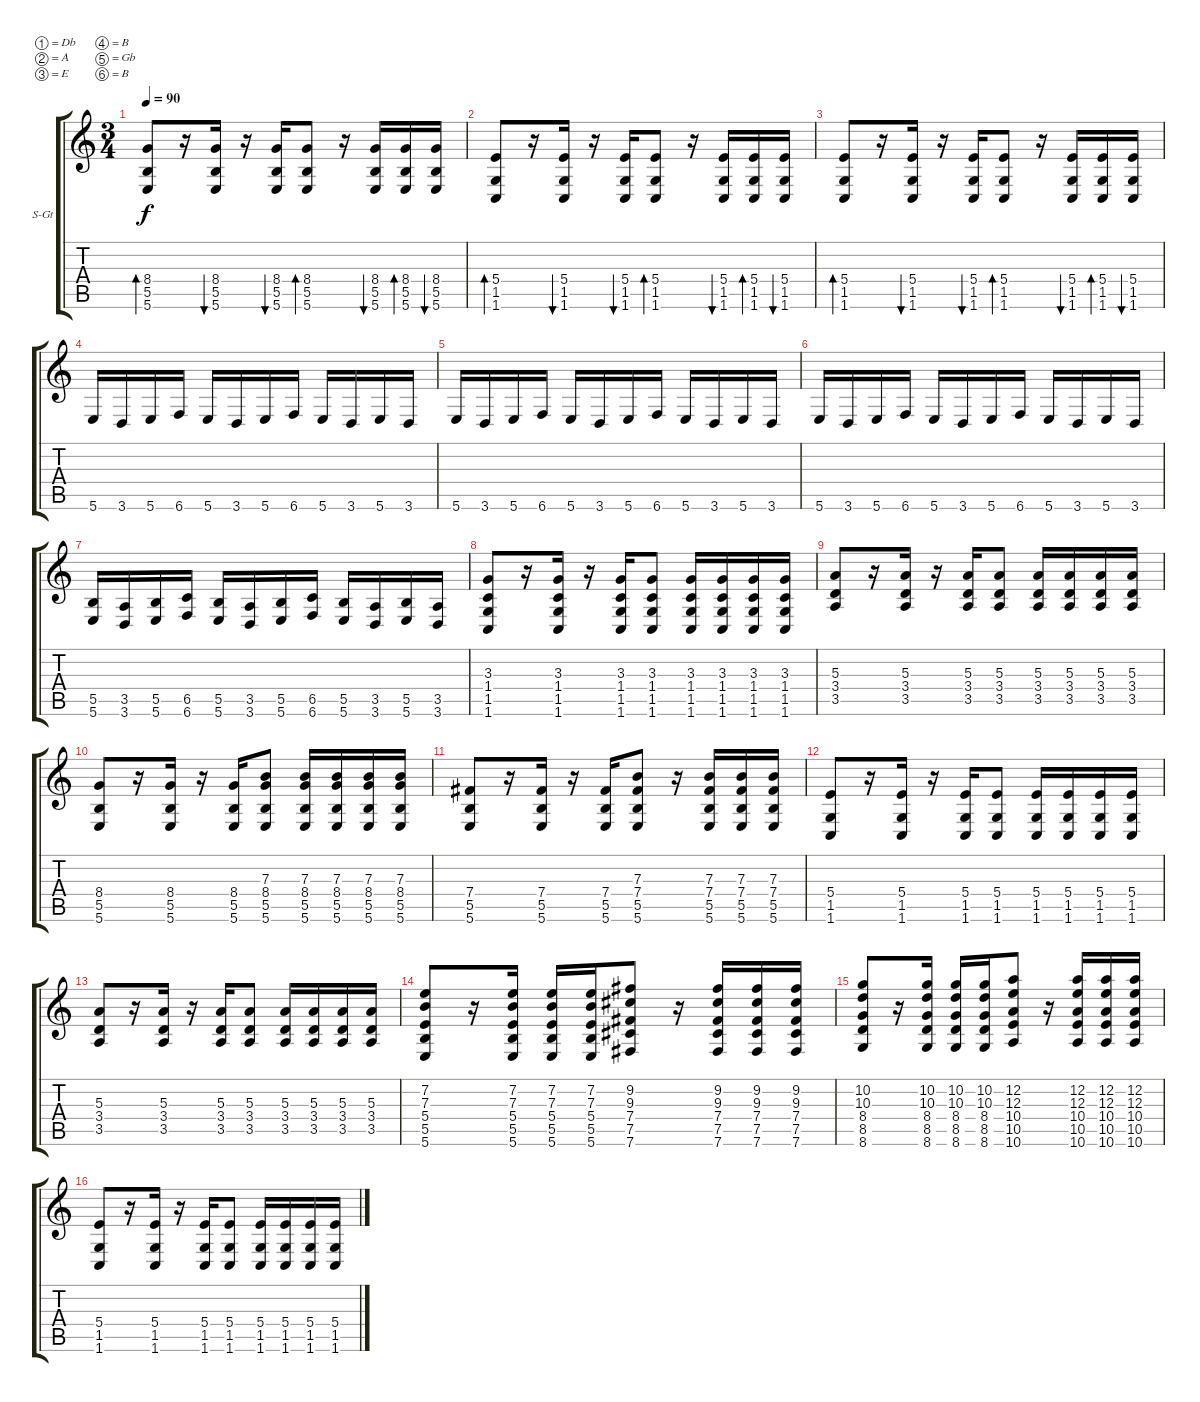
\bracketExtendMode groupsimilarinstruments
\firstSystemTrackNameOrientation horizontal
\otherSystemsTrackNameOrientation horizontal
\track ("Ñåðæ" "S-Gt") {instrument acousticguitarsteel}
\staff {score tabs}
\tuning (Db4 A3 E3 B2 Gb2 B1)
\ts (3 4)
\tempo 90
\clef g2
\ks c
(8.4 5.5 5.6).8{bd 60 dy f} r.16 (8.4 5.5 5.6).16{bu 60} r.16 (8.4 5.5 5.6).16{bu 60} (8.4 5.5 5.6).8{bd 60} r.16 (8.4 5.5 5.6).16{bu 60} (8.4 5.5 5.6).16{bd 60} (8.4 5.5 5.6).16{bu 60} |
(5.4 1.5 1.6).8{bd 60} r.16 (5.4 1.5 1.6).16{bu 60} r.16 (5.4 1.5 1.6).16{bu 60} (5.4 1.5 1.6).8{bd 60} r.16 (5.4 1.5 1.6).16{bu 60} (5.4 1.5 1.6).16{bd 60} (5.4 1.5 1.6).16{bu 60} |
(5.4 1.5 1.6).8{bd 60} r.16 (5.4 1.5 1.6).16{bu 60} r.16 (5.4 1.5 1.6).16{bu 60} (5.4 1.5 1.6).8{bd 60} r.16 (5.4 1.5 1.6).16{bu 60} (5.4 1.5 1.6).16{bd 60} (5.4 1.5 1.6).16{bu 60} |
5.6.16 3.6.16 5.6.16 6.6.16 5.6.16 3.6.16 5.6.16 6.6.16 5.6.16 3.6.16 5.6.16 3.6.16 |
5.6.16 3.6.16 5.6.16 6.6.16 5.6.16 3.6.16 5.6.16 6.6.16 5.6.16 3.6.16 5.6.16 3.6.16 |
5.6.16 3.6.16 5.6.16 6.6.16 5.6.16 3.6.16 5.6.16 6.6.16 5.6.16 3.6.16 5.6.16 3.6.16 |
(5.5 5.6).16 (3.5 3.6).16 (5.5 5.6).16 (6.5 6.6).16 (5.5 5.6).16 (3.5 3.6).16 (5.5 5.6).16 (6.5 6.6).16 (5.5 5.6).16 (3.5 3.6).16 (5.5 5.6).16 (3.5 3.6).16 |
(3.3 1.4 1.5 1.6).8 r.16 (3.3 1.4 1.5 1.6).16 r.16 (3.3 1.4 1.5 1.6).16 (3.3 1.4 1.5 1.6).8 (3.3 1.4 1.5 1.6).16 (3.3 1.4 1.5 1.6).16 (3.3 1.4 1.5 1.6).16 (3.3 1.4 1.5 1.6).16 |
(5.3 3.4 3.5).8 r.16 (5.3 3.4 3.5).16 r.16 (5.3 3.4 3.5).16 (5.3 3.4 3.5).8 (5.3 3.4 3.5).16 (5.3 3.4 3.5).16 (5.3 3.4 3.5).16 (5.3 3.4 3.5).16 |
(8.4 5.5 5.6).8 r.16 (8.4 5.5 5.6).16 r.16 (8.4 5.5 5.6).16 (7.3 8.4 5.5 5.6).8 (7.3 8.4 5.5 5.6).16 (7.3 8.4 5.5 5.6).16 (7.3 8.4 5.5 5.6).16 (7.3 8.4 5.5 5.6).16 |
(7.4 5.5 5.6).8 r.16 (7.4 5.5 5.6).16 r.16 (7.4 5.5 5.6).16 (7.3 7.4 5.5 5.6).8 r.16 (7.3 7.4 5.5 5.6).16 (7.3 7.4 5.5 5.6).16 (7.3 7.4 5.5 5.6).16 |
(5.4 1.5 1.6).8 r.16 (5.4 1.5 1.6).16 r.16 (5.4 1.5 1.6).16 (5.4 1.5 1.6).8 (5.4 1.5 1.6).16 (5.4 1.5 1.6).16 (5.4 1.5 1.6).16 (5.4 1.5 1.6).16 |
(5.3 3.4 3.5).8 r.16 (5.3 3.4 3.5).16 r.16 (5.3 3.4 3.5).16 (5.3 3.4 3.5).8 (5.3 3.4 3.5).16 (5.3 3.4 3.5).16 (5.3 3.4 3.5).16 (5.3 3.4 3.5).16 |
(7.2 7.3 5.4 5.5 5.6).8 r.16 (7.2 7.3 5.4 5.5 5.6).16 (7.2 7.3 5.4 5.5 5.6).16 (7.2 7.3 5.4 5.5 5.6).16 (9.2 9.3 7.4 7.5 7.6).8 r.16 (9.2 9.3 7.4 7.5 7.6).16 (9.2 9.3 7.4 7.5 7.6).16 (9.2 9.3 7.4 7.5 7.6).16 |
(10.2 10.3 8.4 8.5 8.6).8 r.16 (10.2 10.3 8.4 8.5 8.6).16 (10.2 10.3 8.4 8.5 8.6).16 (10.2 10.3 8.4 8.5 8.6).16 (12.2 12.3 10.4 10.5 10.6).8 r.16 (12.2 12.3 10.4 10.5 10.6).16 (12.2 12.3 10.4 10.5 10.6).16 (12.2 12.3 10.4 10.5 10.6).16 |
(5.4 1.5 1.6).8 r.16 (5.4 1.5 1.6).16 r.16 (5.4 1.5 1.6).16 (5.4 1.5 1.6).8 (5.4 1.5 1.6).16 (5.4 1.5 1.6).16 (5.4 1.5 1.6).16 (5.4 1.5 1.6).16
